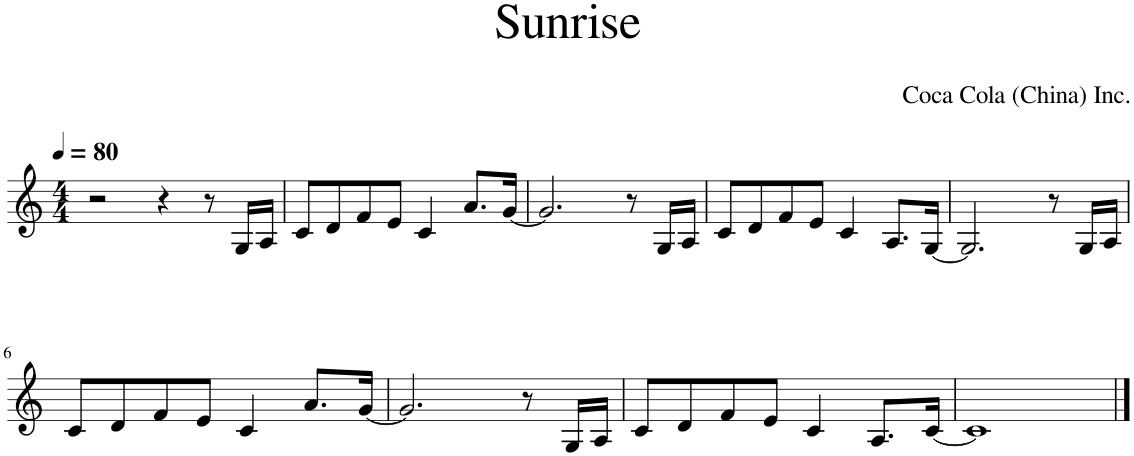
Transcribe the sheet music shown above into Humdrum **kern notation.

**kern
*part1
*staff1
*I"Piano
*I'Pno.
*clefG2
*k[]
*M4/4
*MM80
=1
2r
4r
8r
16G/LL
16A/JJ
=2
8c/L
8d/
8f/
8e/J
4c/
8.a/L
[16g/Jk
=3
2.g/]
8r
16G/LL
16A/JJ
=4
8c/L
8d/
8f/
8e/J
4c/
8.A/L
[16G/Jk
=5
2.G/]
8r
16G/LL
16A/JJ
!!LO:LB:g=z
=6
8c/L
8d/
8f/
8e/J
4c/
8.a/L
[16g/Jk
=7
2.g/]
8r
16G/LL
16A/JJ
=8
8c/L
8d/
8f/
8e/J
4c/
8.A/L
[16c/Jk
=9
1c]
==
*-
